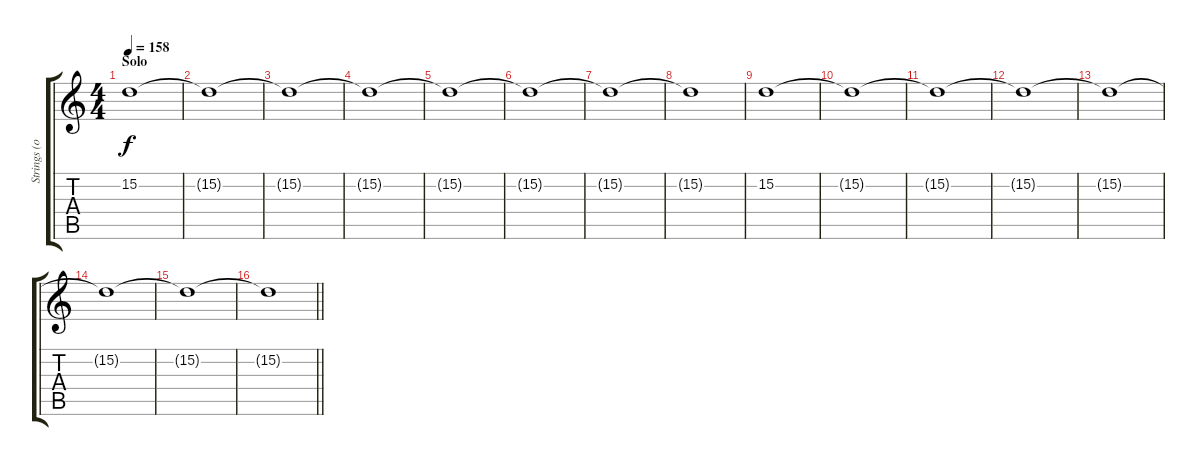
\track ("Strings (or something)" "Strings (o") {instrument tremolostrings}
\staff {score tabs}
\tuning (E4 B3 G3 D3 A2 E2) {hide}
\ts (4 4)
\section ("" "Solo")
\tempo 158
\clef g2
\ks c
15.2.1{dy f} |
15.2{t}.1 |
15.2{t}.1 |
15.2{t}.1 |
15.2{t}.1 |
15.2{t}.1 |
15.2{t}.1 |
15.2{t}.1 |
15.2.1 |
15.2{t}.1 |
15.2{t}.1 |
15.2{t}.1 |
15.2{t}.1 |
15.2{t}.1 |
15.2{t}.1 |
\barLineRight lightlight
15.2{t}.1
